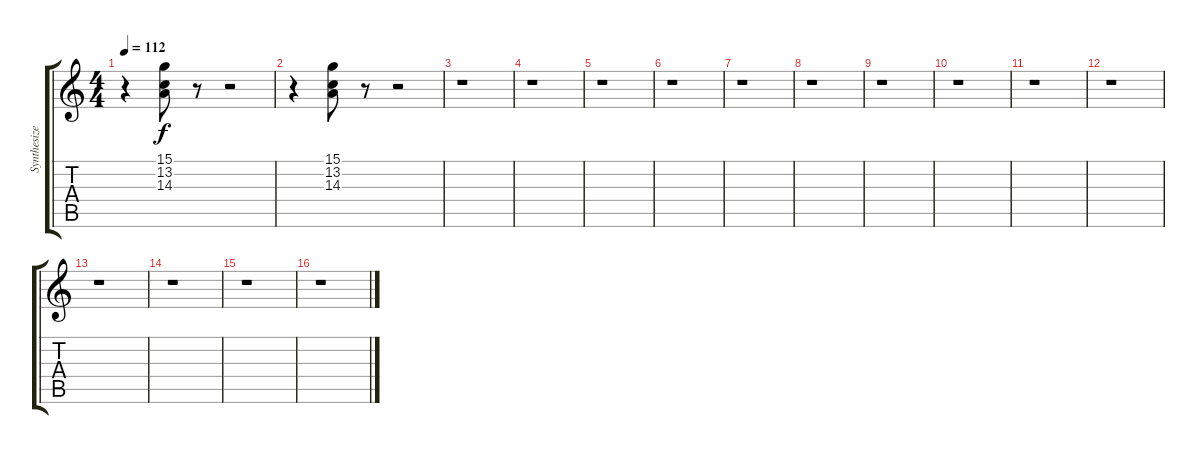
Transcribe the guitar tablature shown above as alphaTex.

\track ("Synthesizer I" "Synthesize") {instrument synthbrass1}
\staff {score tabs}
\tuning (E4 B3 G3 D3 A2 E2) {hide}
\ts (4 4)
\tempo 112
\clef g2
\ks c
r.4{dy f} (15.1 13.2 14.3).8 r.8 r.2 |
r.4 (15.1 13.2 14.3).8 r.8 r.2 |
r.1 |
r.1 |
r.1 |
r.1 |
r.1 |
r.1 |
r.1 |
r.1 |
r.1 |
r.1 |
r.1 |
r.1 |
r.1 |
r.1
